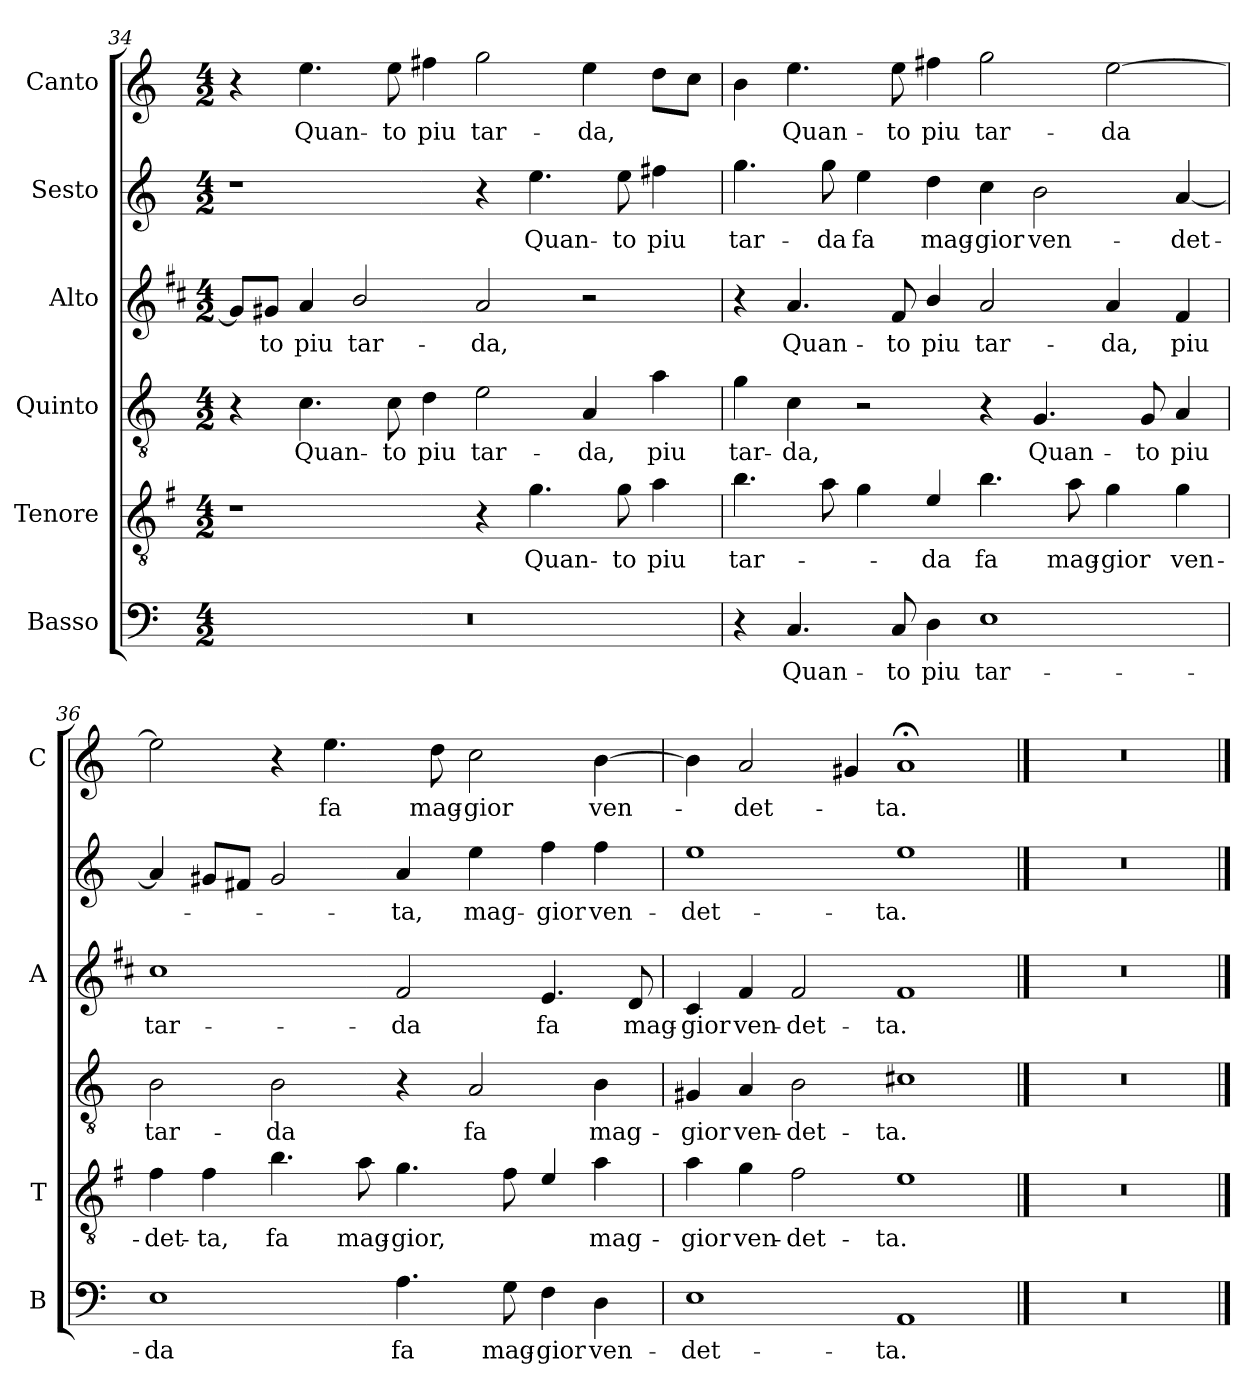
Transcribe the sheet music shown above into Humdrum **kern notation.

**kern	**text	**kern	**text	**kern	**text	**kern	**text	**kern	**text	**kern	**text
*part6	*part6	*part5	*part5	*part4	*part4	*part3	*part3	*part2	*part2	*part1	*part1
*staff6	*staff6	*staff5	*staff5	*staff4	*staff4	*staff3	*staff3	*staff2	*staff2	*staff1	*staff1
*I"Basso	*	*I"Tenore	*	*I"Quinto	*	*I"Alto	*	*I"Sesto	*	*I"Canto	*
*I'B	*	*I'T	*	*	*	*I'A	*	*	*	*I'C	*
*clefF4	*	*clefGv2	*	*clefGv2	*	*clefG2	*	*clefG2	*	*clefG2	*
*	*	*ITrd4c7	*	*	*	*ITrd1c2	*	*	*	*	*
*k[]	*	*k[]	*	*k[]	*	*k[]	*	*k[]	*	*k[]	*
*C:	*	*C:	*	*C:	*	*C:	*	*C:	*	*C:	*
*M4/2	*	*M4/2	*	*M4/2	*	*M4/2	*	*M4/2	*	*M4/2	*
=34	=34	=34	=34	=34	=34	=34	=34	=34	=34	=34	=34
0r	.	1r	.	4r	.	8f#/L]	.	1r	.	4r	.
!	!	!	!	!	!	!	!LO:LY:b	!	!	!	!
.	.	.	.	.	.	8f#X/J	-to	.	.	.	.
!	!	!	!	!	!LO:LY:b	!	!LO:LY:b	!	!	!	!LO:LY:b
.	.	.	.	4.c\	Quan-	4g/	piu	.	.	4.ee\	Quan-
!	!	!	!	!	!	!	!LO:LY:b	!	!	!	!
.	.	.	.	.	.	2a/	tar-	.	.	.	.
!	!	!	!	!	!LO:LY:b	!	!	!	!	!	!LO:LY:b
.	.	.	.	8c\	-to	.	.	.	.	8ee\	-to
!	!	!	!	!	!LO:LY:b	!	!	!	!	!	!LO:LY:b
.	.	.	.	4d\	piu	.	.	.	.	4ff#X\	piu
!	!	!	!	!	!LO:LY:b	!	!LO:LY:b	!	!	!	!LO:LY:b
.	.	4r	.	2e\	tar-	2g/	-da,	4r	.	2gg\	tar-
!	!	!	!LO:LY:b	!	!	!	!	!	!LO:LY:b	!	!
.	.	4.c\	Quan-	.	.	.	.	4.ee\	Quan-	.	.
!	!	!	!	!	!LO:LY:b	!	!	!	!	!	!LO:LY:b
.	.	.	.	4A/	-da,	2r	.	.	.	4ee\	-da,
!	!	!	!LO:LY:b	!	!	!	!	!	!LO:LY:b	!	!
.	.	8c\	-to	.	.	.	.	8ee\	-to	.	.
!	!	!	!LO:LY:b	!	!LO:LY:b	!	!	!	!LO:LY:b	!	!
.	.	4d\	piu	4a\	piu	.	.	4ff#X\	piu	8dd\L	.
.	.	.	.	.	.	.	.	.	.	8cc\J	.
=35	=35	=35	=35	=35	=35	=35	=35	=35	=35	=35	=35
!	!	!	!LO:LY:b	!	!LO:LY:b	!	!	!	!LO:LY:b	!	!
4r	.	4.e\	tar-	4g\	tar-	4r	.	4.gg\	tar-	4b\	.
!	!LO:LY:b	!	!	!	!LO:LY:b	!	!LO:LY:b	!	!	!	!LO:LY:b
4.C/	Quan-	.	.	4c\	-da,	4.g/	Quan-	.	.	4.ee\	Quan-
!	!	!	!	!	!	!	!	!	!LO:LY:b	!	!
.	.	8d\	.	.	.	.	.	8gg\	-da	.	.
!	!	!	!	!	!	!	!	!	!LO:LY:b	!	!
.	.	4c\	.	2r	.	.	.	4ee\	fa	.	.
!	!LO:LY:b	!	!	!	!	!	!LO:LY:b	!	!	!	!LO:LY:b
8C/	-to	.	.	.	.	8e/	-to	.	.	8ee\	-to
!	!LO:LY:b	!	!LO:LY:b	!	!	!	!LO:LY:b	!	!LO:LY:b	!	!LO:LY:b
4D\	piu	4A/	-da	.	.	4a/	piu	4dd\	mag-	4ff#X\	piu
!	!LO:LY:b	!	!LO:LY:b	!	!	!	!LO:LY:b	!	!LO:LY:b	!	!LO:LY:b
1E	tar-	4.e\	fa	4r	.	2g/	tar-	4cc\	-gior	2gg\	tar-
!	!	!	!	!	!LO:LY:b	!	!	!	!LO:LY:b	!	!
.	.	.	.	4.G/	Quan-	.	.	2b\	ven-	.	.
!	!	!	!LO:LY:b	!	!	!	!	!	!	!	!
.	.	8d\	mag-	.	.	.	.	.	.	.	.
!	!	!	!LO:LY:b	!	!	!	!LO:LY:b	!	!	!	!LO:LY:b
.	.	4c\	-gior	.	.	4g/	-da,	.	.	[2ee\	-da
!	!	!	!	!	!LO:LY:b	!	!	!	!	!	!
.	.	.	.	8G/	-to	.	.	.	.	.	.
!	!	!	!LO:LY:b	!	!LO:LY:b	!	!LO:LY:b	!	!LO:LY:b	!	!
.	.	4c\	ven-	4A/	piu	4e/	piu	[4a/	-det-	.	.
!!LO:LB:g=z
=36	=36	=36	=36	=36	=36	=36	=36	=36	=36	=36	=36
!	!LO:LY:b	!	!LO:LY:b	!	!LO:LY:b	!	!LO:LY:b	!	!	!	!
1E	-da	4B\	-det-	2B\	tar-	1b	tar-	4a/]	.	2ee\]	.
!	!	!	!LO:LY:b	!	!	!	!	!	!	!	!
.	.	4B\	-ta,	.	.	.	.	8g#X/L	.	.	.
.	.	.	.	.	.	.	.	8f#X/J	.	.	.
!	!	!	!LO:LY:b	!	!LO:LY:b	!	!	!	!	!	!
.	.	4.e\	fa	2B\	-da	.	.	2g#/	.	4r	.
!	!	!	!	!	!	!	!	!	!	!	!LO:LY:b
.	.	.	.	.	.	.	.	.	.	4.ee\	fa
!	!	!	!LO:LY:b	!	!	!	!	!	!	!	!
.	.	8d\	mag-	.	.	.	.	.	.	.	.
!	!LO:LY:b	!	!LO:LY:b	!	!	!	!LO:LY:b	!	!LO:LY:b	!	!
4.A\	fa	4.c\	-gior,	4r	.	2e/	-da	4a/	-ta,	.	.
!	!	!	!	!	!	!	!	!	!	!	!LO:LY:b
.	.	.	.	.	.	.	.	.	.	8dd\	mag-
!	!	!	!	!	!LO:LY:b	!	!	!	!LO:LY:b	!	!LO:LY:b
.	.	.	.	2A/	fa	.	.	4ee\	mag-	2cc\	-gior
!	!LO:LY:b	!	!	!	!	!	!	!	!	!	!
8G\	mag-	8B\	.	.	.	.	.	.	.	.	.
!	!LO:LY:b	!	!	!	!	!	!LO:LY:b	!	!LO:LY:b	!	!
4F\	-gior	4A/	.	.	.	4.d/	fa	4ff\	-gior	.	.
!	!LO:LY:b	!	!LO:LY:b	!	!LO:LY:b	!	!	!	!LO:LY:b	!	!LO:LY:b
4D\	ven-	4d\	mag-	4B\	mag-	.	.	4ff\	ven-	[4b\	ven-
!	!	!	!	!	!	!	!LO:LY:b	!	!	!	!
.	.	.	.	.	.	8c/	mag-	.	.	.	.
=37	=37	=37	=37	=37	=37	=37	=37	=37	=37	=37	=37
!	!LO:LY:b	!	!LO:LY:b	!	!LO:LY:b	!	!LO:LY:b	!	!LO:LY:b	!	!
1E	-det-	4d\	-gior	4G#X/	-gior	4B/	-gior	1ee	-det-	4b\]	.
!	!	!	!LO:LY:b	!	!LO:LY:b	!	!LO:LY:b	!	!	!	!LO:LY:b
.	.	4c\	ven-	4A/	ven-	4e/	ven-	.	.	2a/	-det-
!	!	!	!LO:LY:b	!	!LO:LY:b	!	!LO:LY:b	!	!	!	!
.	.	2B\	-det-	2B\	-det-	2e/	-det-	.	.	.	.
.	.	.	.	.	.	.	.	.	.	4g#X/	.
!	!LO:LY:b	!	!LO:LY:b	!	!LO:LY:b	!	!LO:LY:b	!	!LO:LY:b	!	!LO:LY:b
1AA	-ta.	1A	-ta.	1c#X	-ta.	1e	-ta.	1ee	-ta.	1a;<	-ta.
==38	==38	==38	==38	==38	==38	==38	==38	==38	==38	==38	==38
0r	.	0r	.	0r	.	0r	.	0r	.	0r	.
==	==	==	==	==	==	==	==	==	==	==	==
*-	*-	*-	*-	*-	*-	*-	*-	*-	*-	*-	*-
